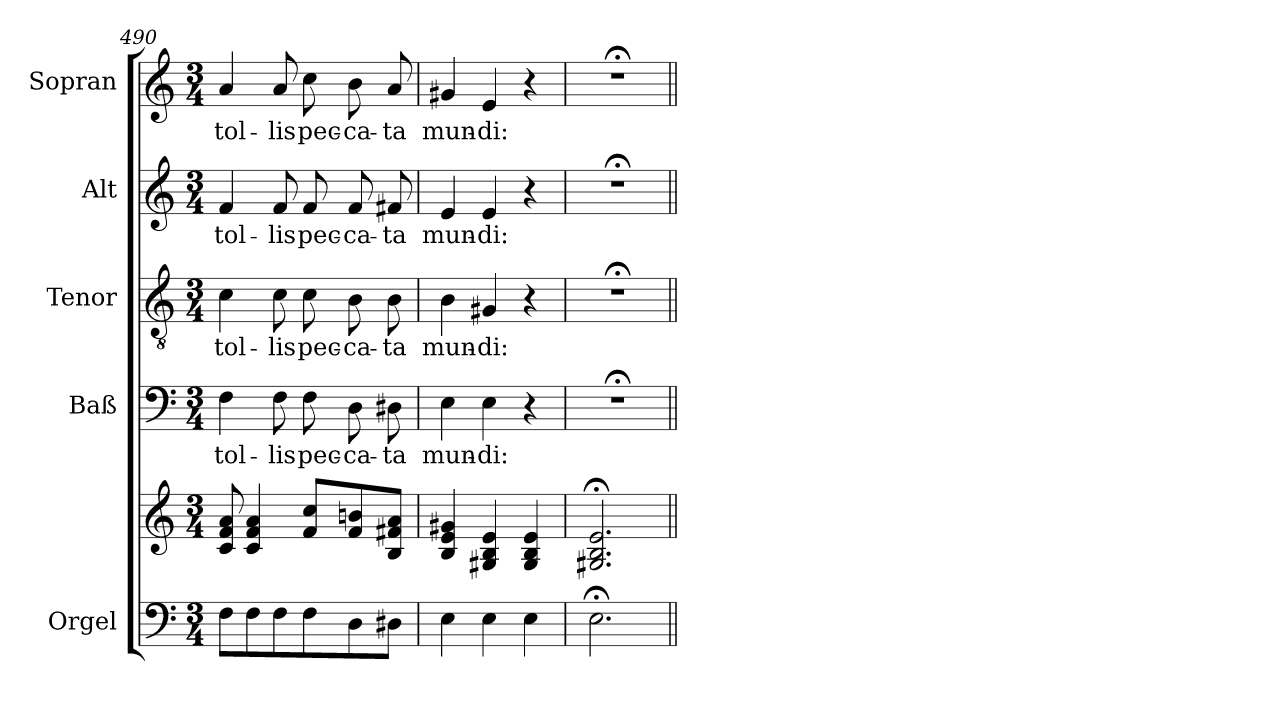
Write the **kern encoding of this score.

**kern	**kern	**kern	**text	**kern	**text	**kern	**text	**kern	**text
*part5	*part5	*part4	*part4	*part3	*part3	*part2	*part2	*part1	*part1
*staff6	*staff5	*staff4	*staff4	*staff3	*staff3	*staff2	*staff2	*staff1	*staff1
*I"Orgel	*	*I"Baß	*	*I"Tenor	*	*I"Alt	*	*I"Sopran	*
*clefF4	*clefG2	*clefF4	*	*clefGv2	*	*clefG2	*	*clefG2	*
*k[]	*k[]	*k[]	*	*k[]	*	*k[]	*	*k[]	*
*C:	*C:	*C:	*	*C:	*	*C:	*	*C:	*
*M3/4	*M3/4	*M3/4	*	*M3/4	*	*M3/4	*	*M3/4	*
=490	=490	=490	=490	=490	=490	=490	=490	=490	=490
!	!	!	!LO:LY:b	!	!LO:LY:b	!	!LO:LY:b	!	!LO:LY:b
8F\L	8c/ 8f/ 8a/	4F\	tol-	4c\	tol-	4f/	tol-	4a/	tol-
8F\	4c/ 4f/ 4a/	.	.	.	.	.	.	.	.
!	!	!	!LO:LY:b	!	!LO:LY:b	!	!LO:LY:b	!	!LO:LY:b
8F\	.	8F\	-lis	8c\	-lis	8f/	-lis	8a/	-lis
!	!	!	!LO:LY:b	!	!LO:LY:b	!	!LO:LY:b	!	!LO:LY:b
8F\	8f/ 8cc/L	8F\	pec-	8c\	pec-	8f/	pec-	8cc\	pec-
!	!	!	!LO:LY:b	!	!LO:LY:b	!	!LO:LY:b	!	!LO:LY:b
8D\	8f/ 8bn/	8D\	-ca-	8B\	-ca-	8f/	-ca-	8b\	-ca-
!	!	!	!LO:LY:b	!	!LO:LY:b	!	!LO:LY:b	!	!LO:LY:b
8D#X\J	8B/ 8f#X/ 8a/J	8D#X\	-ta	8B\	-ta	8f#X/	-ta	8a/	-ta
=491	=491	=491	=491	=491	=491	=491	=491	=491	=491
!	!	!	!LO:LY:b	!	!LO:LY:b	!	!LO:LY:b	!	!LO:LY:b
4E\	4B/ 4e/ 4g#X/	4E\	mun-	4B\	mun-	4e/	mun-	4g#X/	mun-
!	!	!	!LO:LY:b	!	!LO:LY:b	!	!LO:LY:b	!	!LO:LY:b
4E\	4G#X/ 4B/ 4e/	4E\	-di:	4G#X/	-di:	4e/	-di:	4e/	-di:
4E\	4G#/ 4B/ 4e/	4r	.	4r	.	4r	.	4r	.
=492	=492	=492	=492	=492	=492	=492	=492	=492	=492
!	!	!LO:N:vis=1	!	!LO:N:vis=1	!	!LO:N:vis=1	!	!LO:N:vis=1	!
2.E;<\	2.G#X/;< 2.B/;< 2.e/;<	2.r;<	.	2.r;<	.	2.r;<	.	2.r;<	.
=||	=||	=||	=||	=||	=||	=||	=||	=||	=||
*-	*-	*-	*-	*-	*-	*-	*-	*-	*-
